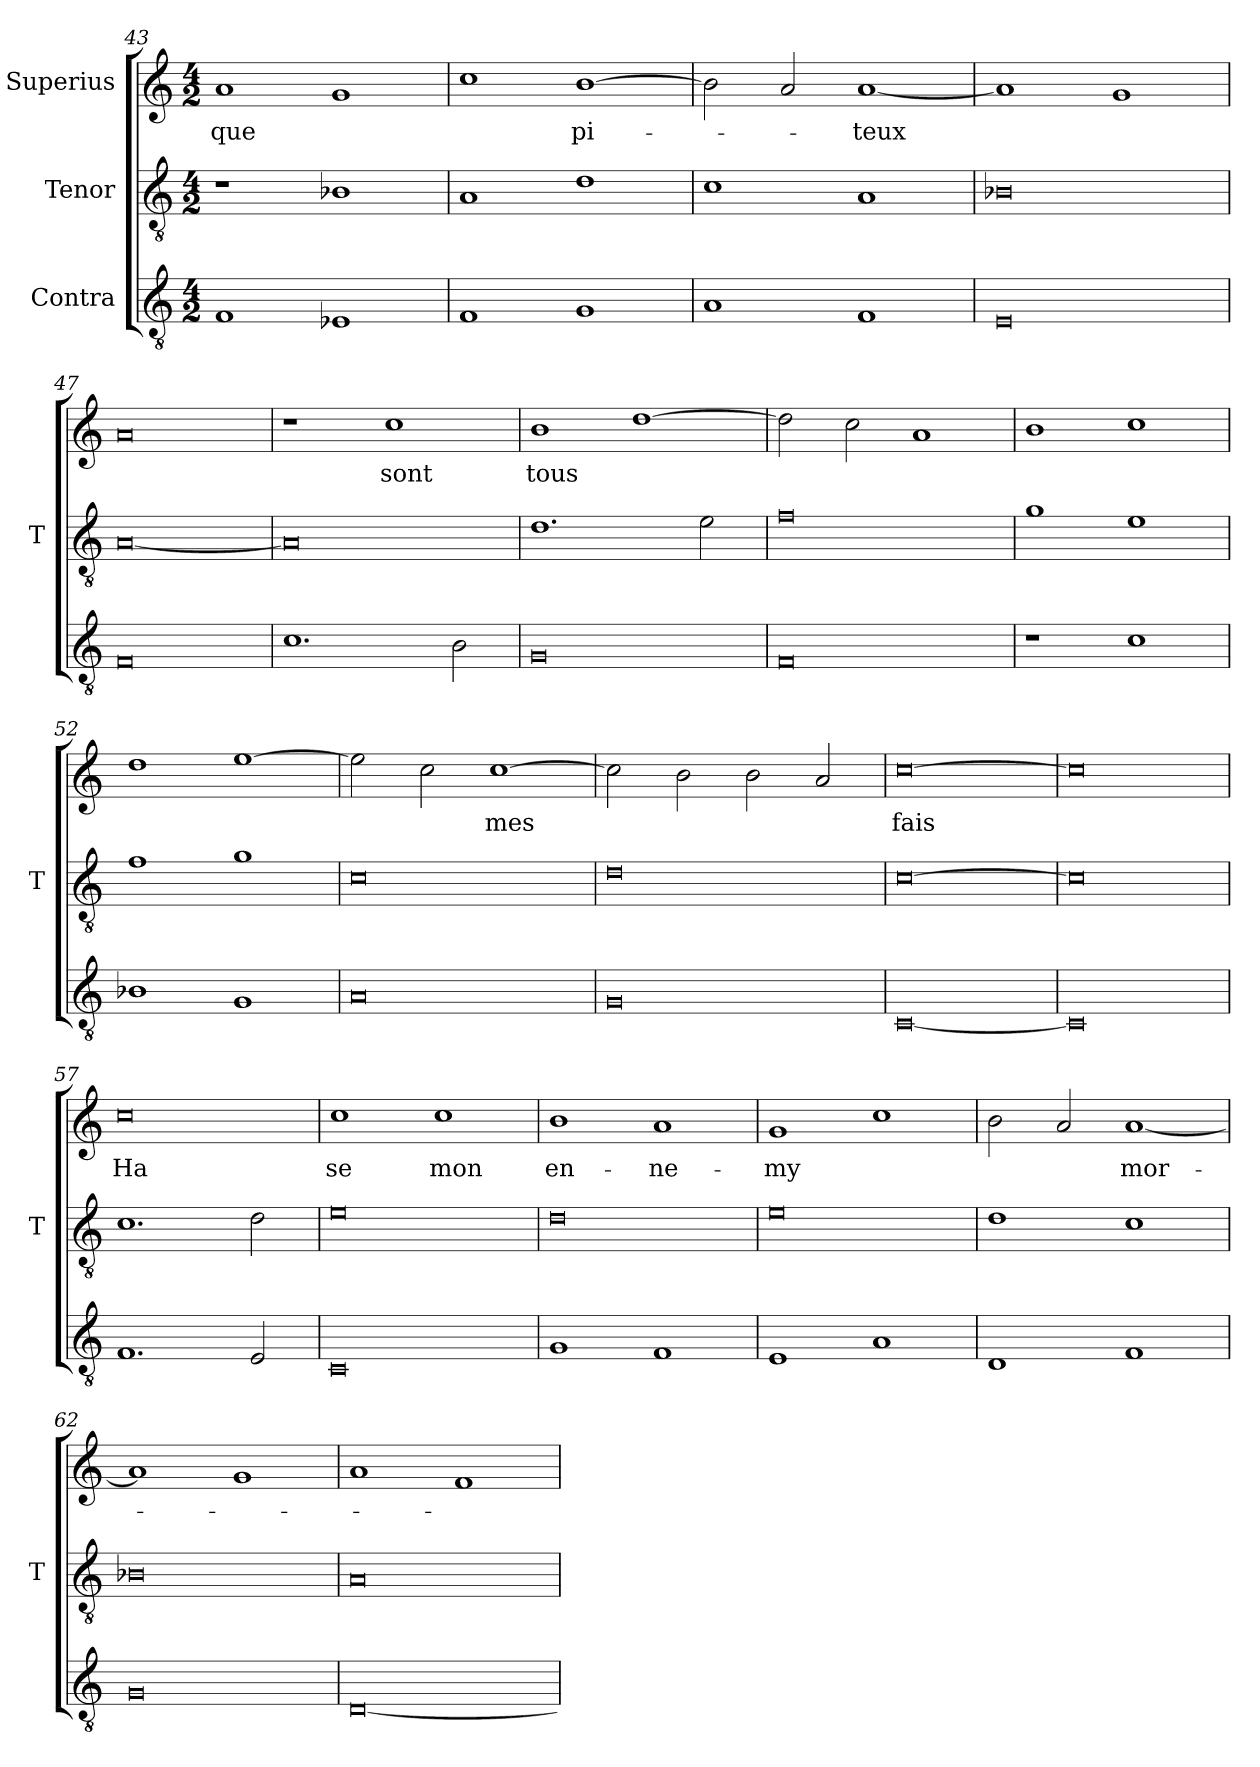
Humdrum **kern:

**kern	**kern	**kern	**text
*part3	*part2	*part1	*part1
*staff3	*staff2	*staff1	*staff1
*I"Contra	*I"Tenor	*I"Superius	*
*	*I'T	*	*
*clefGv2	*clefGv2	*clefG2	*
*M4/2	*M4/2	*M4/2	*
=43	=43	=43	=43
1F	1r	1a	-que
1E-X	1B-X	1g	.
=44	=44	=44	=44
1F	1A	1cc	.
1G	1d	[1b	pi-
=45	=45	=45	=45
1A	1c	2b]	.
.	.	2a	.
1F	1A	[1a	-teux
=46	=46	=46	=46
0E	0B-X	1a]	.
.	.	1g	.
=47	=47	=47	=47
0F	[0A	0a	.
=48	=48	=48	=48
1.c	0A]	1r	.
.	.	1cc	-sont
2B	.	.	.
=49	=49	=49	=49
0G	1.d	1b	-tous
.	.	[1dd	.
.	2e	.	.
=50	=50	=50	=50
0F	0f	2dd]	.
.	.	2cc	.
.	.	1a	.
=51	=51	=51	=51
1r	1g	1b	.
1c	1e	1cc	.
=52	=52	=52	=52
1B-X	1f	1dd	.
1G	1g	[1ee	.
=53	=53	=53	=53
0A	0c	2ee]	.
.	.	2cc	.
.	.	[1cc	-mes
=54	=54	=54	=54
0G	0d	2cc]	.
.	.	2b	.
.	.	2b	.
.	.	2a	.
=55	=55	=55	=55
[0C	[0c	[0cc	-fais
=56	=56	=56	=56
0C]	0c]	0cc]	.
=57	=57	=57	=57
1.F	1.c	0cc	-Ha
2E	2d	.	.
=58	=58	=58	=58
0C	0e	1cc	-se
.	.	1cc	-mon
=59	=59	=59	=59
1G	0d	1b	en-
1F	.	1a	-ne-
=60	=60	=60	=60
1E	0e	1g	-my
1A	.	1cc	.
=61	=61	=61	=61
1D	1d	2b	.
.	.	2a	.
1F	1c	[1a	mor-
=62	=62	=62	=62
0G	0B-X	1a]	.
.	.	1g	.
=63	=63	=63	=63
[0D	0A	1a	.
.	.	1f	.
=	=	=	=
*-	*-	*-	*-
